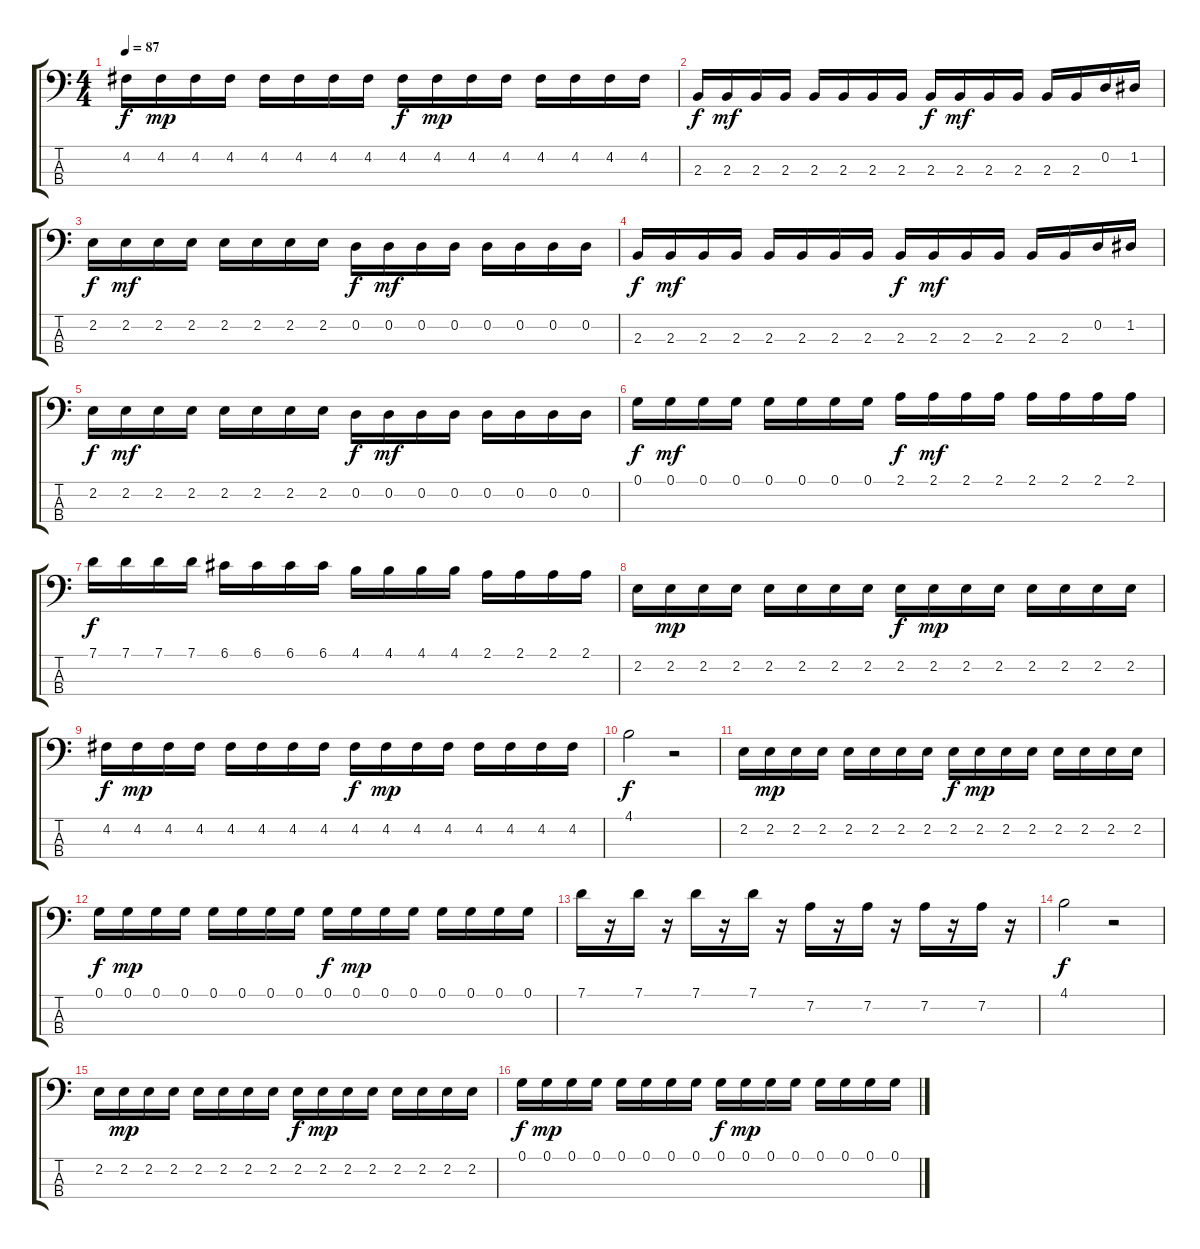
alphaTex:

\track "" {instrument electricbassfinger}
\staff {score tabs}
\tuning (G2 D2 A1 E1) {hide}
\ts (4 4)
\tempo 87
\clef f4
\ks c
4.2.16{dy f} 4.2.16{dy mp} 4.2.16 4.2.16 4.2.16 4.2.16 4.2.16 4.2.16 4.2.16{dy f} 4.2.16{dy mp} 4.2.16 4.2.16 4.2.16 4.2.16 4.2.16 4.2.16 |
2.3.16{dy f} 2.3.16{dy mf} 2.3.16 2.3.16 2.3.16 2.3.16 2.3.16 2.3.16 2.3.16{dy f} 2.3.16{dy mf} 2.3.16 2.3.16 2.3.16 2.3.16 0.2.16 1.2.16 |
2.2.16{dy f} 2.2.16{dy mf} 2.2.16 2.2.16 2.2.16 2.2.16 2.2.16 2.2.16 0.2.16{dy f} 0.2.16{dy mf} 0.2.16 0.2.16 0.2.16 0.2.16 0.2.16 0.2.16 |
2.3.16{dy f} 2.3.16{dy mf} 2.3.16 2.3.16 2.3.16 2.3.16 2.3.16 2.3.16 2.3.16{dy f} 2.3.16{dy mf} 2.3.16 2.3.16 2.3.16 2.3.16 0.2.16 1.2.16 |
2.2.16{dy f} 2.2.16{dy mf} 2.2.16 2.2.16 2.2.16 2.2.16 2.2.16 2.2.16 0.2.16{dy f} 0.2.16{dy mf} 0.2.16 0.2.16 0.2.16 0.2.16 0.2.16 0.2.16 |
0.1.16{dy f} 0.1.16{dy mf} 0.1.16 0.1.16 0.1.16 0.1.16 0.1.16 0.1.16 2.1.16{dy f} 2.1.16{dy mf} 2.1.16 2.1.16 2.1.16 2.1.16 2.1.16 2.1.16 |
7.1.16{dy f} 7.1.16 7.1.16 7.1.16 6.1.16 6.1.16 6.1.16 6.1.16 4.1.16 4.1.16 4.1.16 4.1.16 2.1.16 2.1.16 2.1.16 2.1.16 |
2.2.16 2.2.16{dy mp} 2.2.16 2.2.16 2.2.16 2.2.16 2.2.16 2.2.16 2.2.16{dy f} 2.2.16{dy mp} 2.2.16 2.2.16 2.2.16 2.2.16 2.2.16 2.2.16 |
4.2.16{dy f} 4.2.16{dy mp} 4.2.16 4.2.16 4.2.16 4.2.16 4.2.16 4.2.16 4.2.16{dy f} 4.2.16{dy mp} 4.2.16 4.2.16 4.2.16 4.2.16 4.2.16 4.2.16 |
4.1.2{dy f} r.2 |
2.2.16 2.2.16{dy mp} 2.2.16 2.2.16 2.2.16 2.2.16 2.2.16 2.2.16 2.2.16{dy f} 2.2.16{dy mp} 2.2.16 2.2.16 2.2.16 2.2.16 2.2.16 2.2.16 |
0.1.16{dy f} 0.1.16{dy mp} 0.1.16 0.1.16 0.1.16 0.1.16 0.1.16 0.1.16 0.1.16{dy f} 0.1.16{dy mp} 0.1.16 0.1.16 0.1.16 0.1.16 0.1.16 0.1.16 |
7.1.16 r.16 7.1.16 r.16 7.1.16 r.16 7.1.16 r.16 7.2.16 r.16 7.2.16 r.16 7.2.16 r.16 7.2.16 r.16 |
4.1.2{dy f} r.2 |
2.2.16 2.2.16{dy mp} 2.2.16 2.2.16 2.2.16 2.2.16 2.2.16 2.2.16 2.2.16{dy f} 2.2.16{dy mp} 2.2.16 2.2.16 2.2.16 2.2.16 2.2.16 2.2.16 |
0.1.16{dy f} 0.1.16{dy mp} 0.1.16 0.1.16 0.1.16 0.1.16 0.1.16 0.1.16 0.1.16{dy f} 0.1.16{dy mp} 0.1.16 0.1.16 0.1.16 0.1.16 0.1.16 0.1.16
